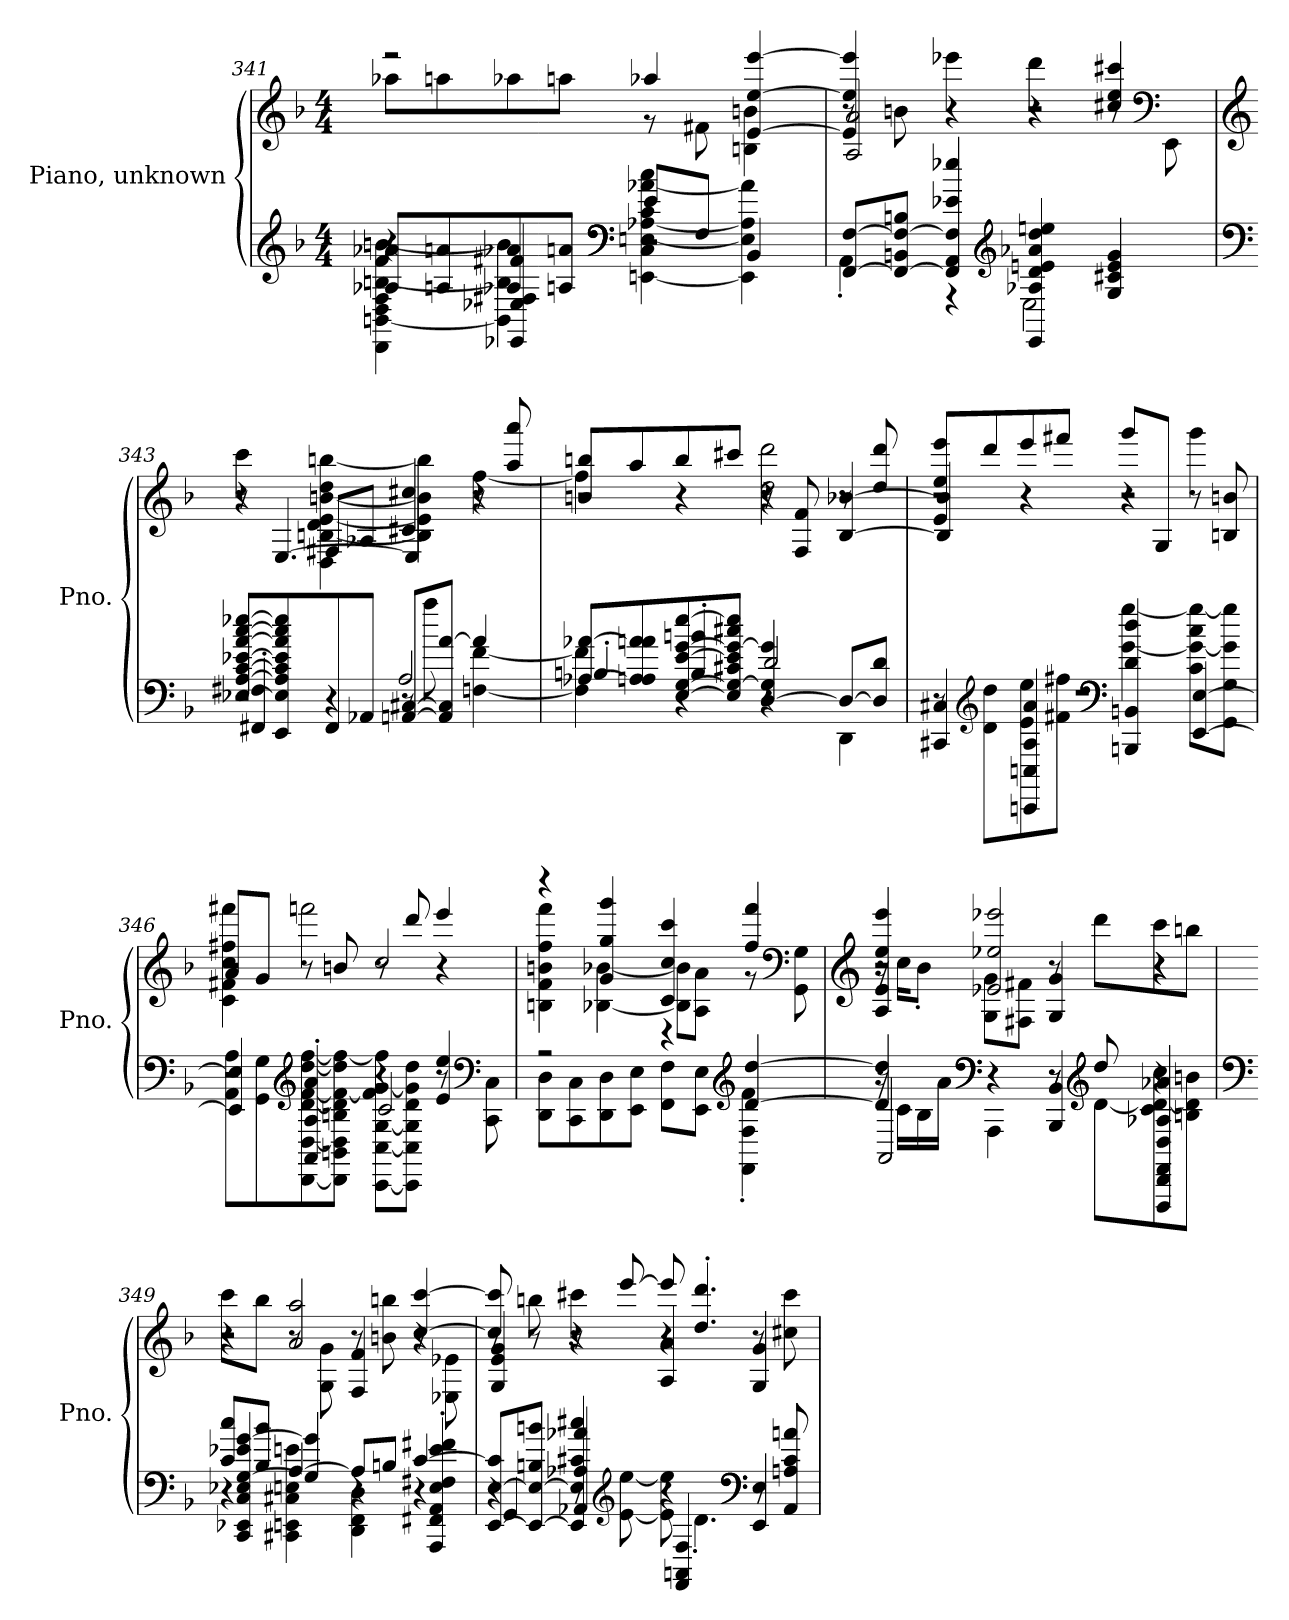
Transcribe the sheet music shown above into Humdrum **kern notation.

**kern	**kern
*part1	*part1
*staff2	*staff1
*I"Piano, unknown	*
*I'Pno.	*
*clefG2	*clefG2
*k[b-]	*k[b-]
*M4/4	*M4/4
=341	=341
*^	*^
*	*^	*	*
8A-X/ 8a-X/L	4DD\ [4BBn\ 4D\ 4F\ [4Bn\ 4f\ [4bn\	4r	2r	8aa-X\L
8An/ 8an/	.	.	.	8aan\
8A-X/ 8a-X/	4BB\] 4B\] 4b\]	4EE-X/ 4E-X/ 4F#X/ 4f#X/	.	8aa-X\
8An/ 8an/J	.	.	.	8aan\J
*clefF4	*	*	*	*
8e/L	[4EEn\ 4C\ [4En\ [4A-X\ 4c\ [4a-X\ 4cc\	2r	4aa-X/	8r
8F#/J	.	.	.	8f#X\
4BB/	4EE\] 4E\] 4A-\] 4a-\]	.	[4e/ [4ee/ [4eee/	4Bn\ 4bn\
*	*v	*v	*	*
!!LO:LB:g=z
=342	=342	=342	=342
*	*	*	*^
[8FF/ [8F/L	4AA'\	4e/] 4ee/] 4eee/]	8r	2A/ 2a/
8FF/_ 8BBn/ 8F/_ 8Bn/J	.	.	8bn\	.
4FF/] 4AA/ 4F/] 4e-X/ 4ee-X/	4r	4r	4eee-X\	.
*clefG2	*	*	*	*
4EE/ 4A-X/ 4d/ 4en/ 4a-X/ 4dd/ 4een/	2E\	4r	4ddd\	2r
4G/ 4c#X/ 4e/ 4g/	.	4cc#X/ 4ee/ 4ccc#X/	8r	.
*	*	*clefF4	*	*
.	.	.	8EE\	.
*v	*v	*	*	*
=343	=343	=343	=343
*clefF4	*clefG2	*	*
*^	*	*	*
*	*^	*	*	*
[8E-X/ [8A/ [8c/ [8e-X/ [8a/ [8cc/ [8ee-X/L	2r	4FF#X/' 4F#X/'	4r	4ccc\	8r
8EE/ 8E-/] 8A/] 8c/] 8e-/] 8a/] 8cc/] 8ee-/]	.	.	.	.	[4.E/
8FF#/	.	4r	8F#X/L	4D\ [4Bn\ 4d\ [4e\ [4bn\ 4dd\ [4bbn\	.
8AA-X/J	.	.	8A-X/J	.	.
[8AAn/ [8C#X/L	8r	2A/	4c#X/ 4cc#X/	4B\] 4e\] 4b\] 4bb\]	4E/]
8AA/] 8C#/] [8a/J	8aa\	.	.	.	.
4a/]	[4Fn\ [4f\	.	8r	[4ff\	4r
.	.	.	8aa/ 8aaa/	.	.
!!LO:LB:g=z	!!	!!
=344	=344	=344	=344	=344	=344
[8A-X/ [8a-X/L	4F\] 4f\]	4Bn'/	8bn/ 8bbn/L	4ff\]	2r
8A-/] 8An/ 8a-/] 8an/	.	.	8aa/	.	.
[8E/ [8G/ [8e/ [8g/ [8ee/	4r	4B/' 4bn/'	8bb/	4r	.
8E/] 8G/_ 8c#X/ 8e/] 8g/_ 8cc#X/ 8ee/]J	.	.	8ccc#X/J	.	.
[4D/ 4G/] 4g/]	4r	2d/	8r	2dd\ 2ddd\	4r
.	.	.	8F/ 8f/	.	.
8D/L_	4DD\	.	8r	.	[4B-/ [4b-X/
8D/] 8d/J	.	.	8dd/ 8ddd/	.	.
=345	=345	=345	=345	=345	=345
1r	8r	4CC#X/ 4C#X/	8e/ 8ee/ 8eee/L	2r	4B-/] 4b-/]
*clefG2	*	*	*	*	*
.	8d\ 8dd\L	.	8ddd/	.	.
.	8e\ 8ee\	4CCn/ 4Cn/ 4A/ 4a/	8eee/	.	4r
.	8f#X\ 8ff#X\J	.	8fff#X/J	.	.
*clefF4	*	*	*	*	*
.	[4g\ [4gg\	4BBBn/ 4BBn/ 4d/ 4dd/	8ggg/L	4r	2r
.	.	.	8G/J	.	.
.	8c\ 8g\_ 8cc\ 8gg\_L	[4EE/ [4E/	8r	4ggg\	.
.	8GG\ 8G\ 8g\] 8gg\]J	.	8Bn/ 8bn/	.	.
!!LO:LB:g=z	!!	!!
=346	=346	=346	=346	=346	=346
2r	8AA\ 8A\L	4EE/] 4E/]	8a/L	4c\ 4f#X\ 4cc\ 4ff#X\ 4fff#X\	2r
.	8GG\ 8G\	.	8g/J	.	.
*clefG2	*	*	*	*	*
.	[8DD\ [8D\ [8d\ [8f\ [8dd\ [8ff\	4AA/' 4A/' 4a/'	8r	2fffn\	.
.	8DD\] 8BBn\ 8D\] 8Bn\ 8d\] 8f\_ 8dd\] 8ff\_J	.	8bn/	.	.
4r	[8CC\ [8C\ [8G\ 8f\] [8g\ 8ff\]L	2c/	8r	.	2cc/
.	8CC\] 8C\] 8G\] 8d\ 8g\] 8dd\J	.	8ddd/	.	.
4e/ 4ee/	8r	.	4eee/	4r	.
*clefF4	*	*	*	*	*
.	8CC\ 8C\	.	.	.	.
*	*v	*v	*	*	*
*	*	*	*v	*v
=347	=347	=347	=347
2r	8DD\ 8D\L	4r	4Bn\ 4f\ 4bn\ 4ff\ 4fff\
.	8CC\ 8C\	.	.
.	8DD\ 8D\	4g/ 4gg/ 4ggg/	[4B-X\ [4b-X\
.	8EE\ 8E\J	.	.
4r	8FF\ 8F\L	4c/ 4cc/ 4ccc/	8B-\] 8b-\]L
.	8EE\ 8E\J	.	8A\ 8a\J
*clefG2	*	*	*
[4d/ [4dd/	4FF\' 4F\' 4f\'	4ff/ 4fff/	8r
*	*	*clefF4	*
.	.	.	8GG\ 8G\
*v	*v	*	*
*	*v	*v
!!LO:LB:g=z
=348	=348
*	*clefG2
*^	*^
*	*^	*	*^
4d/] 4dd/]	16r	2AA/	4A/ 4e/ 4ee/ 4eee/	16r	2r
.	16c\LL	.	.	16cc\KL	.
.	16B-\	.	.	8b-'\J	.
.	16a\JJ	.	.	.	.
*clefF4	*	*	*	*	*
4r	4AAA\	.	2e-X/ 2ee-X/ 2eee-X/	8G\ 8g\L	.
.	.	.	.	8F#X\ 8f#X\J	.
4BBB-/ 4BB-/	8r	8r	.	8r	4G/ 4g/
*clefG2	*	*	*	*	*
.	[8d\L	8dd/	.	8ddd\L	.
4r	8c\ 8d\_ 8cc\	4FFF/ 4DD/ 4FF/ 4D/ 4A-X/ 4a-X/	4r	8ccc\	4r
.	8Bn\ 8d\] 8bn\J	.	.	8bbn\J	.
=349	=349	=349	=349	=349	=349
*clefF4	*	*	*	*	*
8c/ 8cc/L	4r	4CC/ 4EE-X/ 4C/ 4E-X/ [4G/ 4e-X/ [4g/	4r	8ccc\L	2r
8B-/ 8b-/J	.	.	.	8bb-\J	.
[4A/	4CC#X\ 4EEn\ 4C#X\ 4En\ 4en\	4G/] 4g/]	2a/ 2aa/	8r	.
.	.	.	.	8G\ 8g\	.
8A/L]	4DD\ 4FF\ 4D\	4r	.	8r	4F/ 4f/
8Bn/J	.	.	.	8bn\ 8bbn\	.
[4c/	4r	4AAA/' 4FF#X/' 4AA/' 4E/' 4F#X/' 4e/' 4f#X/'	[4cc/ [4ccc/	8r	4r
.	.	.	.	8E-X\ 8e-X\	.
!!LO:LB:g=z	!!	!!
=350	=350	=350	=350	=350	=350
[8EE/ [8E/ 8c/]L	4r	4GG/	8cc/] 8ccc/]	8r	4G/ 4e/ 4g/
8EE/_ 8E/_ 8Bn/ 8bn/J	.	.	8r	8bbn\	.
4EE/] 4E/] 4c#X/ 4cc#X/	8r	4AA-X/ 4A-X/ 4a-X/	8r	4ccc#X'\	4r
*clefG2	*	*	*	*	*
.	[8e\ [8ee\	.	[8eee/	.	.
4r	8e\] 8ee\]	4FF/ 4AAn/ 4F/	8eee/]	4r	4A/ 4a/
.	4.d'\	.	4.dd/' 4.ddd/'	.	.
*clefF4	*	*	*	*	*
8r	.	4EE/ 4E/	.	8r	4G/ 4g/
8AA/ 8An/ 8c#/ 8an/	.	.	.	8cc#X\ 8ccc#\	.
*v	*v	*v	*	*	*
*	*v	*v	*v
=	=
*-	*-
